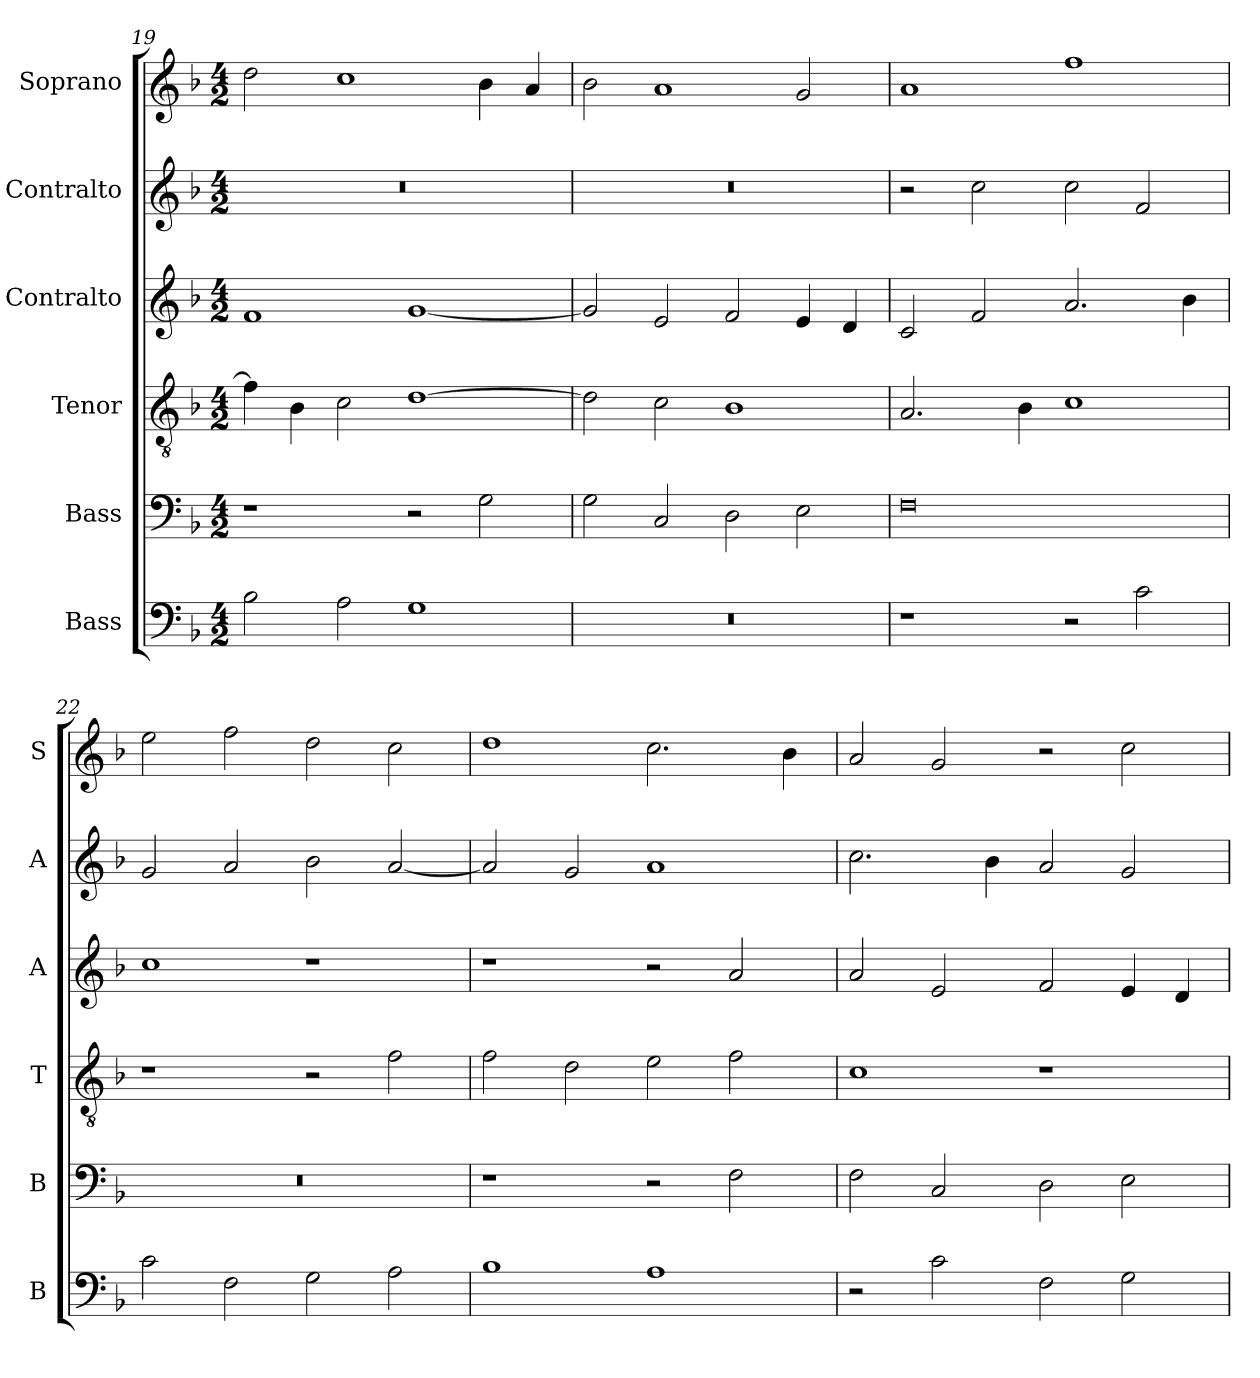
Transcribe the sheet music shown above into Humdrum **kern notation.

**kern	**kern	**kern	**kern	**kern	**kern
*part6	*part5	*part4	*part3	*part2	*part1
*staff6	*staff5	*staff4	*staff3	*staff2	*staff1
*I"Bass	*I"Bass	*I"Tenor	*I"Contralto	*I"Contralto	*I"Soprano
*I'B	*I'B	*I'T	*I'A	*I'A	*I'S
*clefF4	*clefF4	*clefGv2	*clefG2	*clefG2	*clefG2
*k[b-]	*k[b-]	*k[b-]	*k[b-]	*k[b-]	*k[b-]
*F:ion	*F:ion	*F:ion	*F:ion	*F:ion	*F:ion
*M4/2	*M4/2	*M4/2	*M4/2	*M4/2	*M4/2
=19	=19	=19	=19	=19	=19
2B-	1r	4f]	1f	0r	2dd
.	.	4B-	.	.	.
2A	.	2c	.	.	1cc
1G	2r	[1d	[1g	.	.
.	2G	.	.	.	4b-
.	.	.	.	.	4a
=20	=20	=20	=20	=20	=20
0r	2G	2d]	2g]	0r	2b-
.	2C	2c	2e	.	1a
.	2D	1B-	2f	.	.
.	2E	.	4e	.	2g
.	.	.	4d	.	.
=21	=21	=21	=21	=21	=21
1r	0F	2.A	2c	2r	1a
.	.	.	2f	2cc	.
.	.	4B-	.	.	.
2r	.	1c	2.a	2cc	1ff
2c	.	.	.	2f	.
.	.	.	4b-	.	.
=22	=22	=22	=22	=22	=22
2c	0r	1r	1cc	2g	2ee
2F	.	.	.	2a	2ff
2G	.	2r	1r	2b-	2dd
2A	.	2f	.	[2a	2cc
=23	=23	=23	=23	=23	=23
1B-	1r	2f	1r	2a]	1dd
.	.	2d	.	2g	.
1A	2r	2e	2r	1a	2.cc
.	2F	2f	2a	.	.
.	.	.	.	.	4b-
=24	=24	=24	=24	=24	=24
2r	2F	1c	2a	2.cc	2a
2c	2C	.	2e	.	2g
.	.	.	.	4b-	.
2F	2D	1r	2f	2a	2r
2G	2E	.	4e	2g	2cc
.	.	.	4d	.	.
=	=	=	=	=	=
*-	*-	*-	*-	*-	*-
